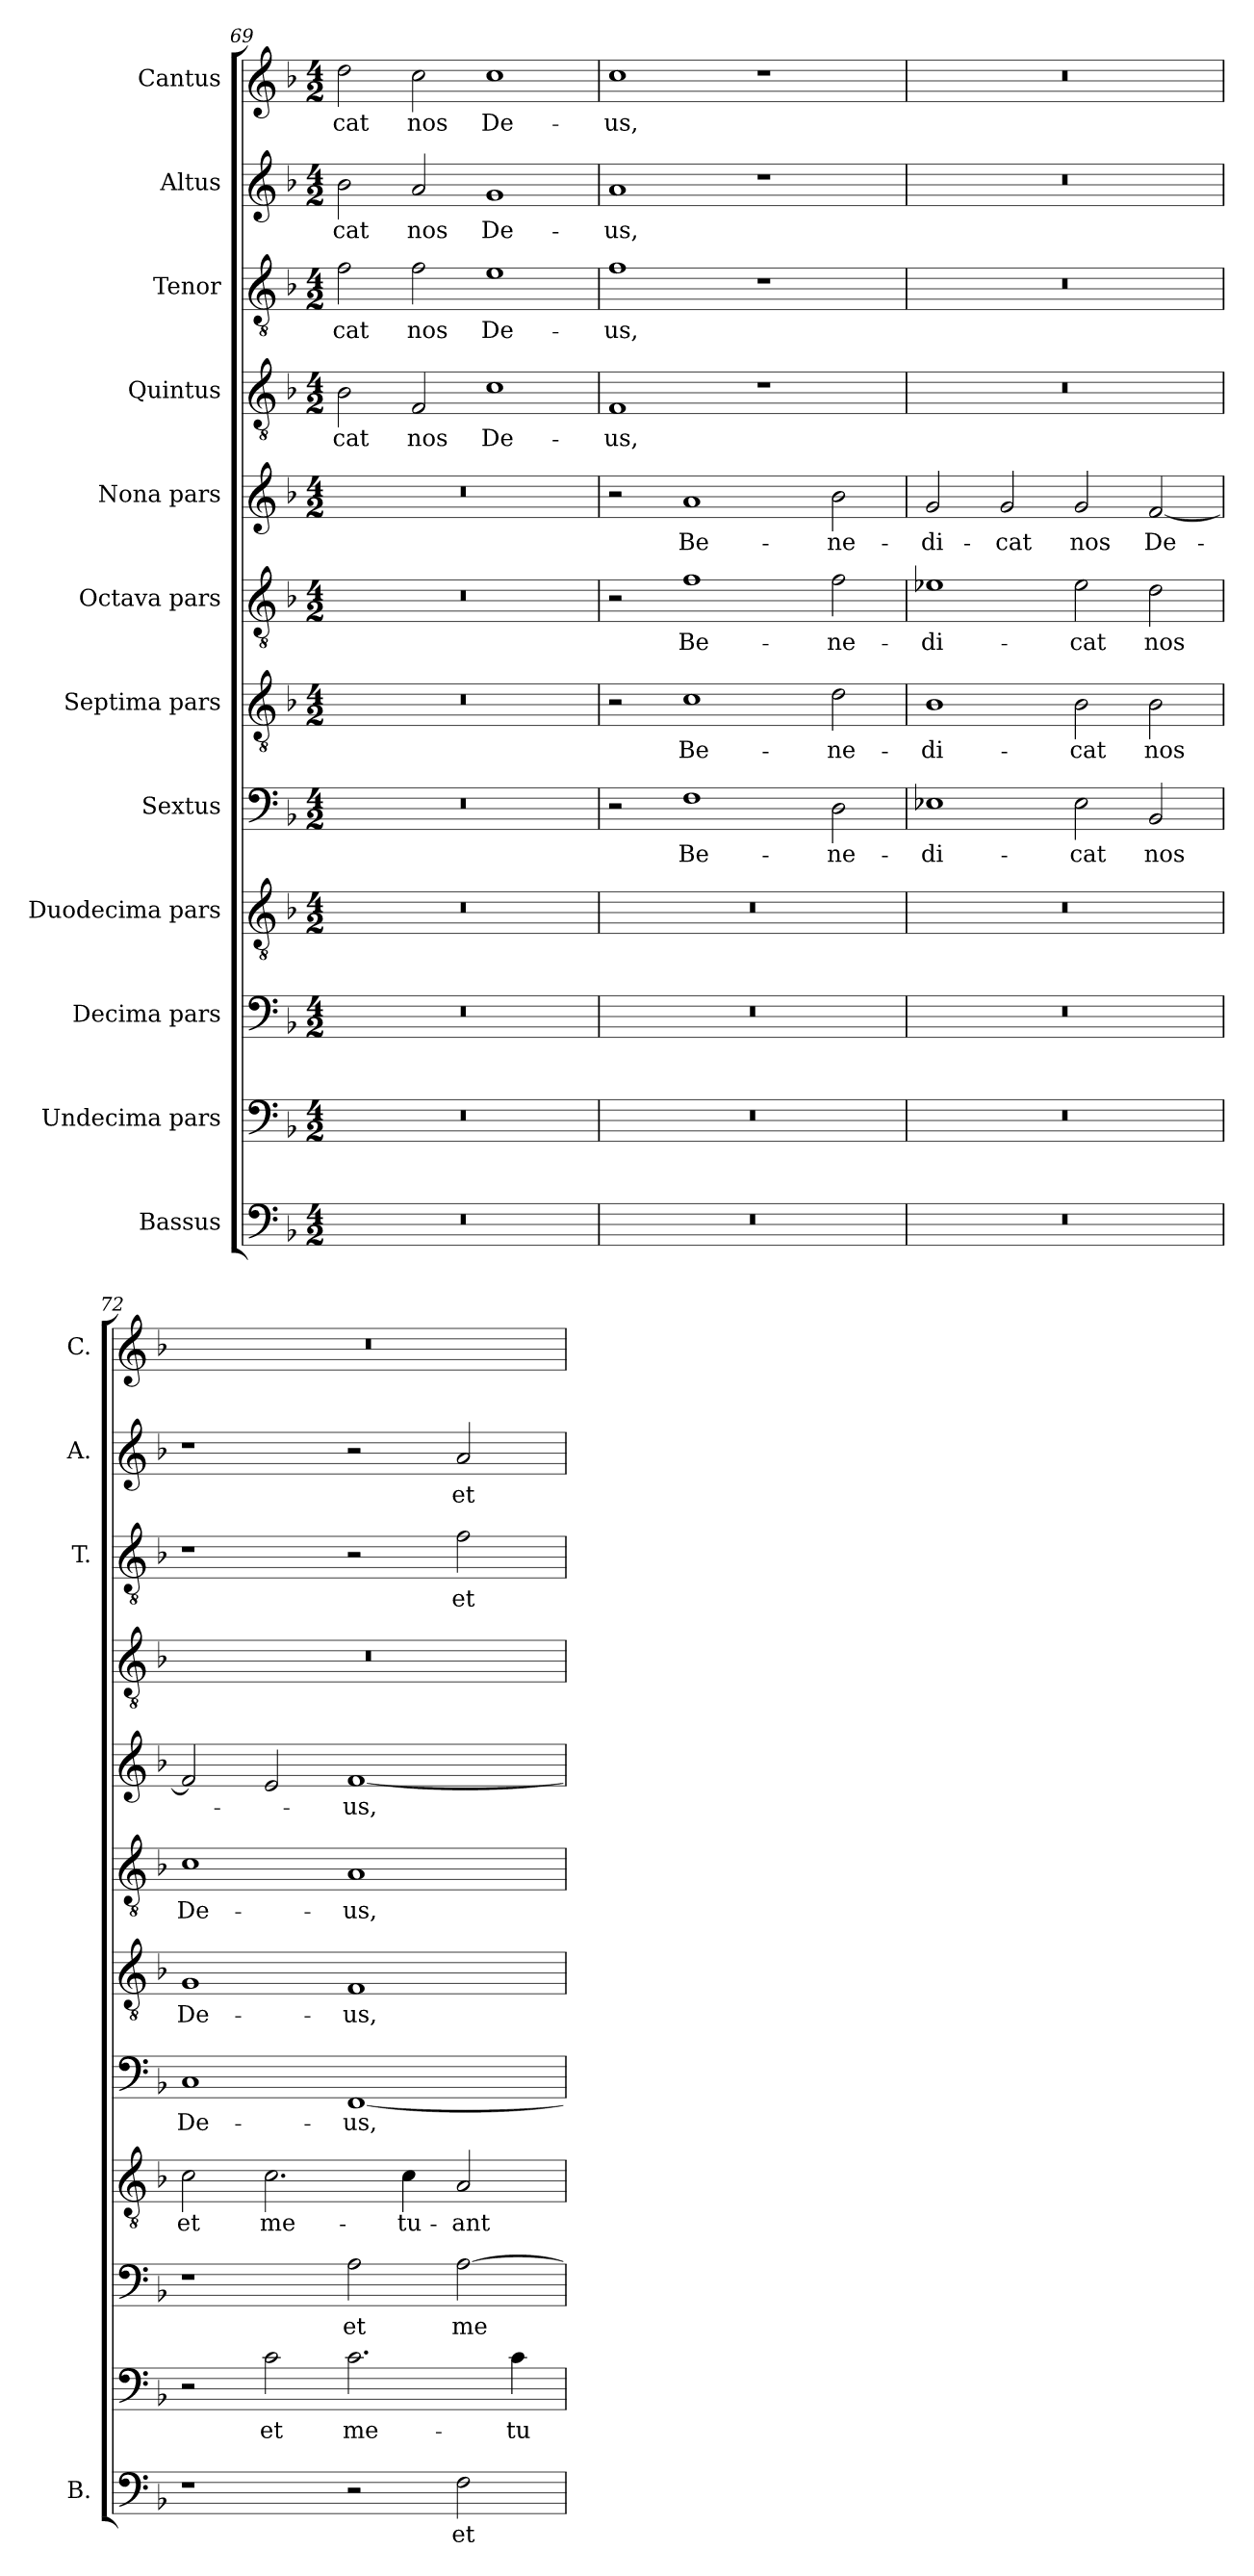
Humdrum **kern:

**kern	**text	**kern	**text	**kern	**text	**kern	**text	**kern	**text	**kern	**text	**kern	**text	**kern	**text	**kern	**text	**kern	**text	**kern	**text	**kern	**text
*part12	*part12	*part11	*part11	*part10	*part10	*part9	*part9	*part8	*part8	*part7	*part7	*part6	*part6	*part5	*part5	*part4	*part4	*part3	*part3	*part2	*part2	*part1	*part1
*staff12	*staff12	*staff11	*staff11	*staff10	*staff10	*staff9	*staff9	*staff8	*staff8	*staff7	*staff7	*staff6	*staff6	*staff5	*staff5	*staff4	*staff4	*staff3	*staff3	*staff2	*staff2	*staff1	*staff1
*I"Bassus	*	*I"Undecima pars	*	*I"Decima pars	*	*I"Duodecima pars	*	*I"Sextus	*	*I"Septima pars	*	*I"Octava pars	*	*I"Nona pars	*	*I"Quintus	*	*I"Tenor	*	*I"Altus	*	*I"Cantus	*
*I'B.	*	*	*	*	*	*	*	*	*	*	*	*	*	*	*	*	*	*I'T.	*	*I'A.	*	*I'C.	*
*clefF4	*	*clefF4	*	*clefF4	*	*clefGv2	*	*clefF4	*	*clefGv2	*	*clefGv2	*	*clefG2	*	*clefGv2	*	*clefGv2	*	*clefG2	*	*clefG2	*
*	*	*	*	*	*	*ITrd7c12	*	*	*	*ITrd7c12	*	*ITrd7c12	*	*	*	*ITrd7c12	*	*ITrd7c12	*	*	*	*	*
*k[b-]	*	*k[b-]	*	*k[b-]	*	*k[b-]	*	*k[b-]	*	*k[b-]	*	*k[b-]	*	*k[b-]	*	*k[b-]	*	*k[b-]	*	*k[b-]	*	*k[b-]	*
*F:	*	*F:	*	*F:	*	*F:	*	*F:	*	*F:	*	*F:	*	*F:	*	*F:	*	*F:	*	*F:	*	*F:	*
*M4/2	*	*M4/2	*	*M4/2	*	*M4/2	*	*M4/2	*	*M4/2	*	*M4/2	*	*M4/2	*	*M4/2	*	*M4/2	*	*M4/2	*	*M4/2	*
=69	=69	=69	=69	=69	=69	=69	=69	=69	=69	=69	=69	=69	=69	=69	=69	=69	=69	=69	=69	=69	=69	=69	=69
!LO:N:vis=1	!	!LO:N:vis=1	!	!LO:N:vis=1	!	!LO:N:vis=1	!	!LO:N:vis=1	!	!LO:N:vis=1	!	!LO:N:vis=1	!	!LO:N:vis=1	!	!	!LO:LY:b	!	!LO:LY:b	!	!LO:LY:b	!	!LO:LY:b
0r	.	0r	.	0r	.	0r	.	0r	.	0r	.	0r	.	0r	.	2BB-\	-cat	2F\	-cat	2b-\	-cat	2dd\	-cat
!	!	!	!	!	!	!	!	!	!	!	!	!	!	!	!	!	!LO:LY:b	!	!LO:LY:b	!	!LO:LY:b	!	!LO:LY:b
.	.	.	.	.	.	.	.	.	.	.	.	.	.	.	.	2FF/	nos	2F\	nos	2a/	nos	2cc\	nos
!	!	!	!	!	!	!	!	!	!	!	!	!	!	!	!	!	!LO:LY:b	!	!LO:LY:b	!	!LO:LY:b	!	!LO:LY:b
.	.	.	.	.	.	.	.	.	.	.	.	.	.	.	.	1C	De-	1E	De-	1g	De-	1cc	De-
=70	=70	=70	=70	=70	=70	=70	=70	=70	=70	=70	=70	=70	=70	=70	=70	=70	=70	=70	=70	=70	=70	=70	=70
!LO:N:vis=1	!	!LO:N:vis=1	!	!LO:N:vis=1	!	!LO:N:vis=1	!	!	!	!	!	!	!	!	!	!	!LO:LY:b	!	!LO:LY:b	!	!LO:LY:b	!	!LO:LY:b
0r	.	0r	.	0r	.	0r	.	2r	.	2r	.	2r	.	2r	.	1FF	-us,	1F	-us,	1a	-us,	1cc	-us,
!	!	!	!	!	!	!	!	!	!LO:LY:b	!	!LO:LY:b	!	!LO:LY:b	!	!LO:LY:b	!	!	!	!	!	!	!	!
.	.	.	.	.	.	.	.	1F	Be-	1C	Be-	1F	Be-	1a	Be-	.	.	.	.	.	.	.	.
.	.	.	.	.	.	.	.	.	.	.	.	.	.	.	.	1r	.	1r	.	1r	.	1r	.
!	!	!	!	!	!	!	!	!	!LO:LY:b	!	!LO:LY:b	!	!LO:LY:b	!	!LO:LY:b	!	!	!	!	!	!	!	!
.	.	.	.	.	.	.	.	2D\	-ne-	2D\	-ne-	2F\	-ne-	2b-\	-ne-	.	.	.	.	.	.	.	.
=71	=71	=71	=71	=71	=71	=71	=71	=71	=71	=71	=71	=71	=71	=71	=71	=71	=71	=71	=71	=71	=71	=71	=71
!LO:N:vis=1	!	!LO:N:vis=1	!	!LO:N:vis=1	!	!LO:N:vis=1	!	!	!LO:LY:b	!	!LO:LY:b	!	!LO:LY:b	!	!LO:LY:b	!LO:N:vis=1	!	!LO:N:vis=1	!	!LO:N:vis=1	!	!LO:N:vis=1	!
0r	.	0r	.	0r	.	0r	.	1E-X	-di-	1BB-	-di-	1E-X	-di-	2g/	-di-	0r	.	0r	.	0r	.	0r	.
!	!	!	!	!	!	!	!	!	!	!	!	!	!	!	!LO:LY:b	!	!	!	!	!	!	!	!
.	.	.	.	.	.	.	.	.	.	.	.	.	.	2g/	-cat	.	.	.	.	.	.	.	.
!	!	!	!	!	!	!	!	!	!LO:LY:b	!	!LO:LY:b	!	!LO:LY:b	!	!LO:LY:b	!	!	!	!	!	!	!	!
.	.	.	.	.	.	.	.	2E-\	-cat	2BB-\	-cat	2E-\	-cat	2g/	nos	.	.	.	.	.	.	.	.
!	!	!	!	!	!	!	!	!	!LO:LY:b	!	!LO:LY:b	!	!LO:LY:b	!	!LO:LY:b	!	!	!	!	!	!	!	!
.	.	.	.	.	.	.	.	2BB-/	nos	2BB-\	nos	2D\	nos	[<2f/	De-	.	.	.	.	.	.	.	.
!!LO:PB:g=z
=72	=72	=72	=72	=72	=72	=72	=72	=72	=72	=72	=72	=72	=72	=72	=72	=72	=72	=72	=72	=72	=72	=72	=72
!	!	!	!	!	!	!	!LO:LY:b	!	!LO:LY:b	!	!LO:LY:b	!	!LO:LY:b	!	!	!LO:N:vis=1	!	!	!	!	!	!LO:N:vis=1	!
1r	.	2r	.	1r	.	2C\	et	1C	De-	1GG	De-	1C	De-	2f/]	.	0r	.	1r	.	1r	.	0r	.
!	!	!	!LO:LY:b	!	!	!	!LO:LY:b	!	!	!	!	!	!	!	!	!	!	!	!	!	!	!	!
.	.	2c\	et	.	.	2.C\	me-	.	.	.	.	.	.	2e/	.	.	.	.	.	.	.	.	.
!	!	!	!LO:LY:b	!	!LO:LY:b	!	!	!	!LO:LY:b	!	!LO:LY:b	!	!LO:LY:b	!	!LO:LY:b	!	!	!	!	!	!	!	!
2r	.	2.c\	me-	2A\	et	.	.	[<1FF	-us,	1FF	-us,	1AA	-us,	[<1f	-us,	.	.	2r	.	2r	.	.	.
!	!	!	!	!	!	!	!LO:LY:b	!	!	!	!	!	!	!	!	!	!	!	!	!	!	!	!
.	.	.	.	.	.	4C\	-tu-	.	.	.	.	.	.	.	.	.	.	.	.	.	.	.	.
!	!LO:LY:b	!	!	!	!LO:LY:b	!	!LO:LY:b	!	!	!	!	!	!	!	!	!	!	!	!LO:LY:b	!	!LO:LY:b	!	!
2F\	et	.	.	[>2A\	me-	2AA/	-ant	.	.	.	.	.	.	.	.	.	.	2F\	et	2a/	et	.	.
!	!	!	!LO:LY:b	!	!	!	!	!	!	!	!	!	!	!	!	!	!	!	!	!	!	!	!
.	.	4c\	-tu-	.	.	.	.	.	.	.	.	.	.	.	.	.	.	.	.	.	.	.	.
=	=	=	=	=	=	=	=	=	=	=	=	=	=	=	=	=	=	=	=	=	=	=	=
*-	*-	*-	*-	*-	*-	*-	*-	*-	*-	*-	*-	*-	*-	*-	*-	*-	*-	*-	*-	*-	*-	*-	*-
